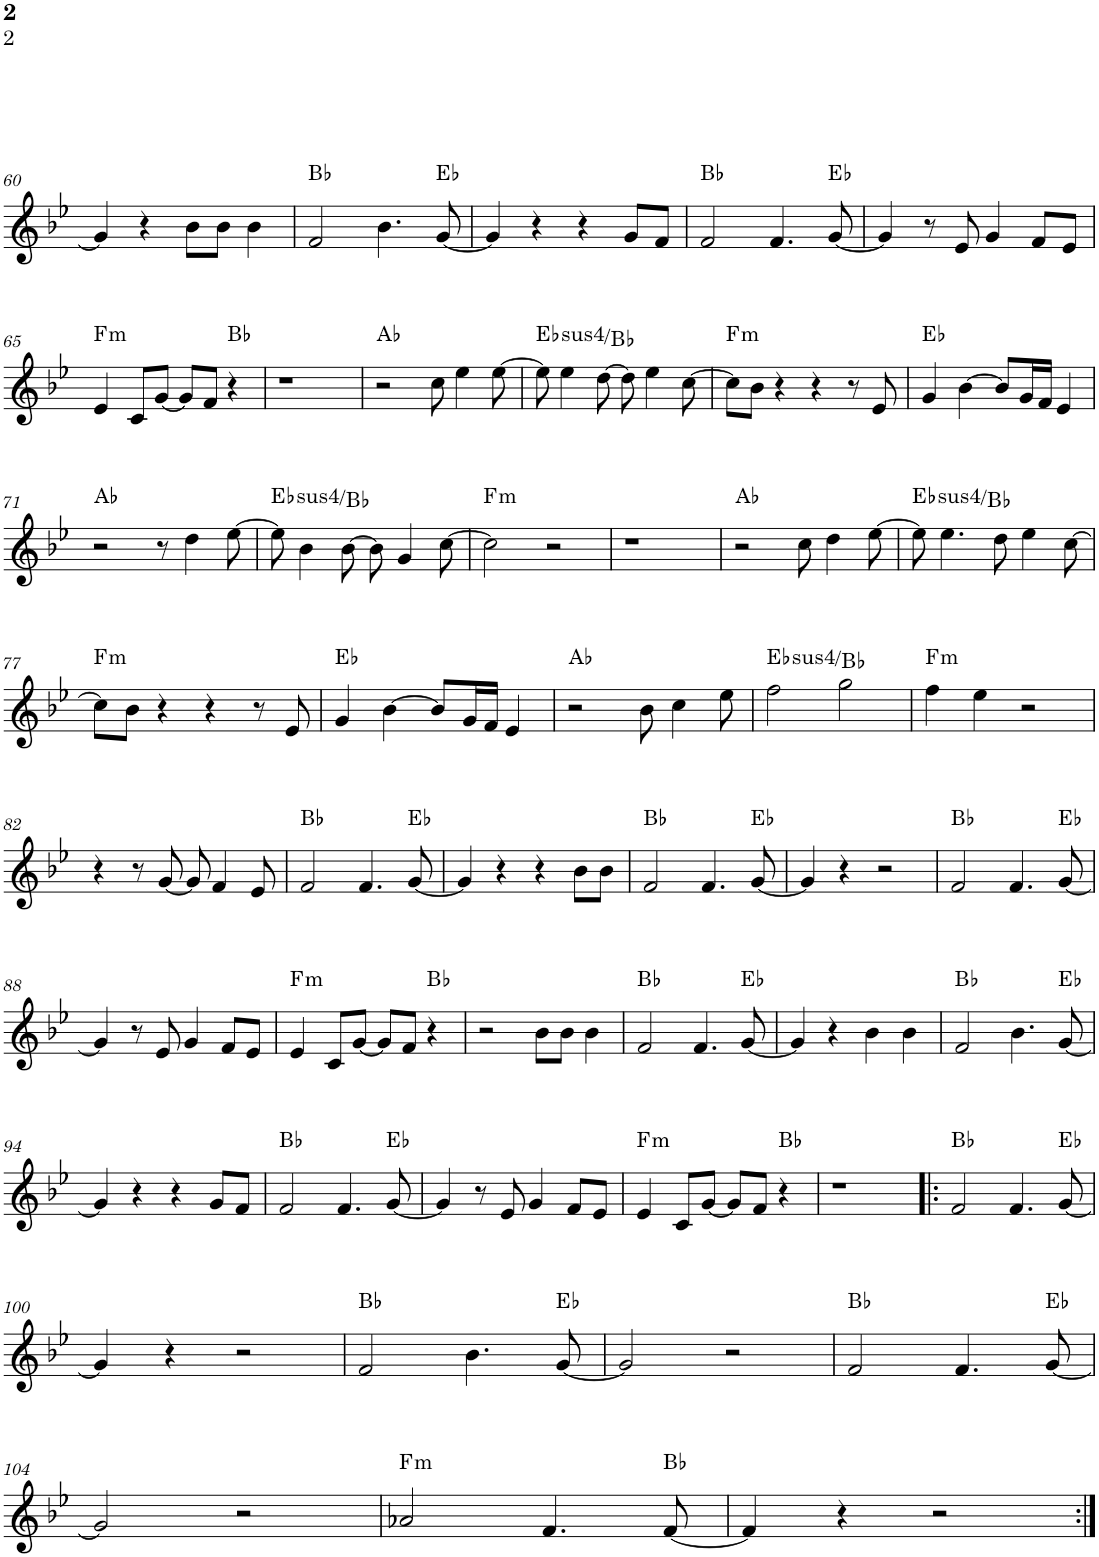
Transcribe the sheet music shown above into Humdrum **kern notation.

**kern	**harte
*part1	*part1
*staff1	*
*I"P1	*
!!LO:PB:g=z
*clefG2	*
*k[b-e-]	*
*B-:	*
*M4/4	*
=60	=60
4g/]	.
4r	.
8b-\L	.
8b-\J	.
4b-\	.
=61	=61
2f/	Bb:maj
4.b-\	.
[<8g/	Eb:maj
=62	=62
4g/]	.
4r	.
4r	.
8g/L	.
8f/J	.
=63	=63
2f/	Bb:maj
4.f/	.
[<8g/	Eb:maj
=64	=64
4g/]	.
8r	.
8e-/	.
4g/	.
8f/L	.
8e-/J	.
!!LO:LB:g=z
=65	=65
!	!LO:H:kt=m
4e-/	F:min
8c/L	.
[<8g/J	.
8g/L]	.
8f/J	.
4r	Bb:maj
=66	=66
1r	.
=67	=67
2r	Ab:maj
8cc\	.
4ee-\	.
[>8ee-\	.
=68	=68
!	!LO:H:kt=4
8ee-\]	Eb:sus4/5
4ee-\	.
[>8dd\	.
8dd\]	.
4ee-\	.
[>8cc\	.
=69	=69
!	!LO:H:kt=m
8cc\L]	F:min
8b-\J	.
4r	.
4r	.
8r	.
8e-/	.
=70	=70
4g/	Eb:maj
[>4b-\	.
8b-/L]	.
16g/L	.
16f/JJ	.
4e-/	.
!!LO:LB:g=z
=71	=71
2r	Ab:maj
8r	.
4dd\	.
[>8ee-\	.
=72	=72
!	!LO:H:kt=4
8ee-\]	Eb:sus4/5
4b-\	.
[>8b-\	.
8b-\]	.
4g/	.
[>8cc\	.
=73	=73
!	!LO:H:kt=m
2cc\]	F:min
2r	.
=74	=74
1r	.
=75	=75
2r	Ab:maj
8cc\	.
4dd\	.
[>8ee-\	.
=76	=76
!	!LO:H:kt=4
8ee-\]	Eb:sus4/5
4.ee-\	.
8dd\	.
4ee-\	.
[>8cc\	.
!!LO:LB:g=z
=77	=77
!	!LO:H:kt=m
8cc\L]	F:min
8b-\J	.
4r	.
4r	.
8r	.
8e-/	.
=78	=78
4g/	Eb:maj
[>4b-\	.
8b-/L]	.
16g/L	.
16f/JJ	.
4e-/	.
=79	=79
2r	Ab:maj
8b-\	.
4cc\	.
8ee-\	.
=80	=80
!	!LO:H:kt=4
2ff\	Eb:sus4/5
2gg\	.
=81	=81
!	!LO:H:kt=m
4ff\	F:min
4ee-\	.
2r	.
!!LO:LB:g=z
=82	=82
4r	.
8r	.
[<8g/	.
8g/]	.
4f/	.
8e-/	.
=83	=83
2f/	Bb:maj
4.f/	.
[<8g/	Eb:maj
=84	=84
4g/]	.
4r	.
4r	.
8b-\L	.
8b-\J	.
=85	=85
2f/	Bb:maj
4.f/	.
[<8g/	Eb:maj
=86	=86
4g/]	.
4r	.
2r	.
=87	=87
2f/	Bb:maj
4.f/	.
[<8g/	Eb:maj
!!LO:LB:g=z
=88	=88
4g/]	.
8r	.
8e-/	.
4g/	.
8f/L	.
8e-/J	.
=89	=89
!	!LO:H:kt=m
4e-/	F:min
8c/L	.
[<8g/J	.
8g/L]	.
8f/J	.
4r	Bb:maj
=90	=90
2r	.
8b-\L	.
8b-\J	.
4b-\	.
=91	=91
2f/	Bb:maj
4.f/	.
[<8g/	Eb:maj
=92	=92
4g/]	.
4r	.
4b-\	.
4b-\	.
=93	=93
2f/	Bb:maj
4.b-\	.
[<8g/	Eb:maj
!!LO:LB:g=z
=94	=94
4g/]	.
4r	.
4r	.
8g/L	.
8f/J	.
=95	=95
2f/	Bb:maj
4.f/	.
[<8g/	Eb:maj
=96	=96
4g/]	.
8r	.
8e-/	.
4g/	.
8f/L	.
8e-/J	.
=97	=97
!	!LO:H:kt=m
4e-/	F:min
8c/L	.
[<8g/J	.
8g/L]	.
8f/J	.
4r	Bb:maj
=98	=98
1r	.
=99!|:	=99!|:
2f/	Bb:maj
4.f/	.
[<8g/	Eb:maj
!!LO:LB:g=z
=100	=100
4g/]	.
4r	.
2r	.
=101	=101
2f/	Bb:maj
4.b-\	.
[<8g/	Eb:maj
=102	=102
2g/]	.
2r	.
=103	=103
2f/	Bb:maj
4.f/	.
[<8g/	Eb:maj
!!LO:LB:g=z
=104	=104
2g/]	.
2r	.
=105	=105
!	!LO:H:kt=m
2a-X/	F:min
4.f/	.
[<8f/	Bb:maj
=106	=106
4f/]	.
4r	.
2r	.
=:|!	=:|!
*-	*-
